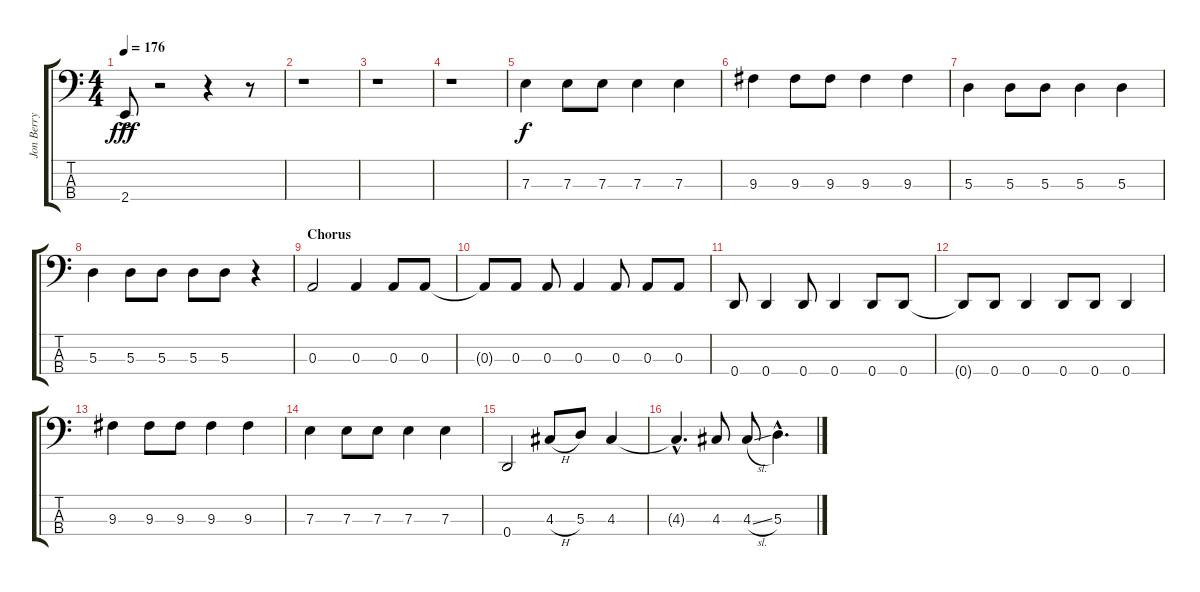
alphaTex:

\track ("Jon Berry" "Jon Berry") {instrument electricbasspick}
\staff {score tabs}
\tuning (G2 D2 A1 D1) {hide}
\ts (4 4)
\tempo 176
\clef f4
\ks c
2.4{ac}.8{dy fff} r.2 r.4 r.8 |
r.1 |
r.1 |
r.1 |
7.3.4{dy f} 7.3.8 7.3.8 7.3.4 7.3.4 |
9.3.4 9.3.8 9.3.8 9.3.4 9.3.4 |
5.3.4 5.3.8 5.3.8 5.3.4 5.3.4 |
5.3.4 5.3.8 5.3.8 5.3.8 5.3.8 r.4 |
\section ("" "Chorus")
0.3.2 0.3.4 0.3.8 0.3.8 |
0.3{t}.8 0.3.8 0.3.8 0.3.4 0.3.8 0.3.8 0.3.8 |
0.4.8 0.4.4 0.4.8 0.4.4 0.4.8 0.4.8 |
0.4{t}.8 0.4.8 0.4.4 0.4.8 0.4.8 0.4.4 |
9.3.4 9.3.8 9.3.8 9.3.4 9.3.4 |
7.3.4 7.3.8 7.3.8 7.3.4 7.3.4 |
0.4.2 4.3{h}.8 5.3.8 4.3.4 |
4.3{hac t}.4{d} 4.3.8 4.3{sl}.8 5.3{hac}.4{d}
